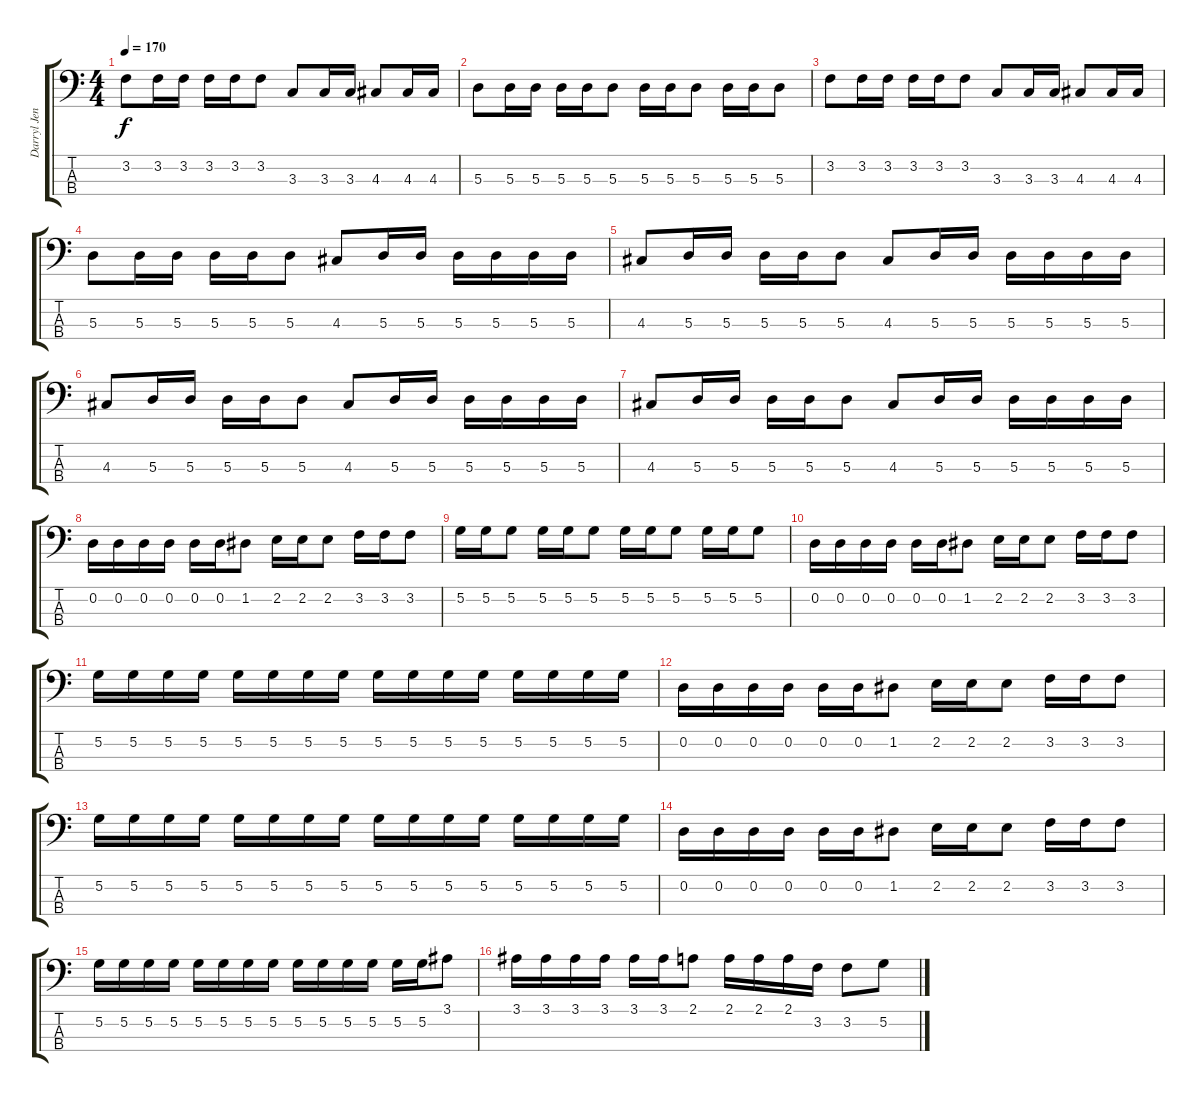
\track ("Darryl Jenifer" "Darryl Jen") {instrument electricbassfinger}
\staff {score tabs}
\tuning (G2 D2 A1 E1) {hide}
\ts (4 4)
\tempo 170
\clef f4
\ks c
3.2.8{dy f} 3.2.16 3.2.16 3.2.16 3.2.16 3.2.8 3.3.8 3.3.16 3.3.16 4.3.8 4.3.16 4.3.16 |
5.3.8 5.3.16 5.3.16 5.3.16 5.3.16 5.3.8 5.3.16 5.3.16 5.3.8 5.3.16 5.3.16 5.3.8 |
3.2.8 3.2.16 3.2.16 3.2.16 3.2.16 3.2.8 3.3.8 3.3.16 3.3.16 4.3.8 4.3.16 4.3.16 |
5.3.8 5.3.16 5.3.16 5.3.16 5.3.16 5.3.8 4.3.8 5.3.16 5.3.16 5.3.16 5.3.16 5.3.16 5.3.16 |
4.3.8 5.3.16 5.3.16 5.3.16 5.3.16 5.3.8 4.3.8 5.3.16 5.3.16 5.3.16 5.3.16 5.3.16 5.3.16 |
4.3.8 5.3.16 5.3.16 5.3.16 5.3.16 5.3.8 4.3.8 5.3.16 5.3.16 5.3.16 5.3.16 5.3.16 5.3.16 |
4.3.8 5.3.16 5.3.16 5.3.16 5.3.16 5.3.8 4.3.8 5.3.16 5.3.16 5.3.16 5.3.16 5.3.16 5.3.16 |
0.2.16 0.2.16 0.2.16 0.2.16 0.2.16 0.2.16 1.2.8 2.2.16 2.2.16 2.2.8 3.2.16 3.2.16 3.2.8 |
5.2.16 5.2.16 5.2.8 5.2.16 5.2.16 5.2.8 5.2.16 5.2.16 5.2.8 5.2.16 5.2.16 5.2.8 |
0.2.16 0.2.16 0.2.16 0.2.16 0.2.16 0.2.16 1.2.8 2.2.16 2.2.16 2.2.8 3.2.16 3.2.16 3.2.8 |
5.2.16 5.2.16 5.2.16 5.2.16 5.2.16 5.2.16 5.2.16 5.2.16 5.2.16 5.2.16 5.2.16 5.2.16 5.2.16 5.2.16 5.2.16 5.2.16 |
0.2.16 0.2.16 0.2.16 0.2.16 0.2.16 0.2.16 1.2.8 2.2.16 2.2.16 2.2.8 3.2.16 3.2.16 3.2.8 |
5.2.16 5.2.16 5.2.16 5.2.16 5.2.16 5.2.16 5.2.16 5.2.16 5.2.16 5.2.16 5.2.16 5.2.16 5.2.16 5.2.16 5.2.16 5.2.16 |
0.2.16 0.2.16 0.2.16 0.2.16 0.2.16 0.2.16 1.2.8 2.2.16 2.2.16 2.2.8 3.2.16 3.2.16 3.2.8 |
5.2.16 5.2.16 5.2.16 5.2.16 5.2.16 5.2.16 5.2.16 5.2.16 5.2.16 5.2.16 5.2.16 5.2.16 5.2.16 5.2.16 3.1.8 |
3.1.16 3.1.16 3.1.16 3.1.16 3.1.16 3.1.16 2.1.8 2.1.16 2.1.16 2.1.16 3.2.16 3.2.8 5.2.8
